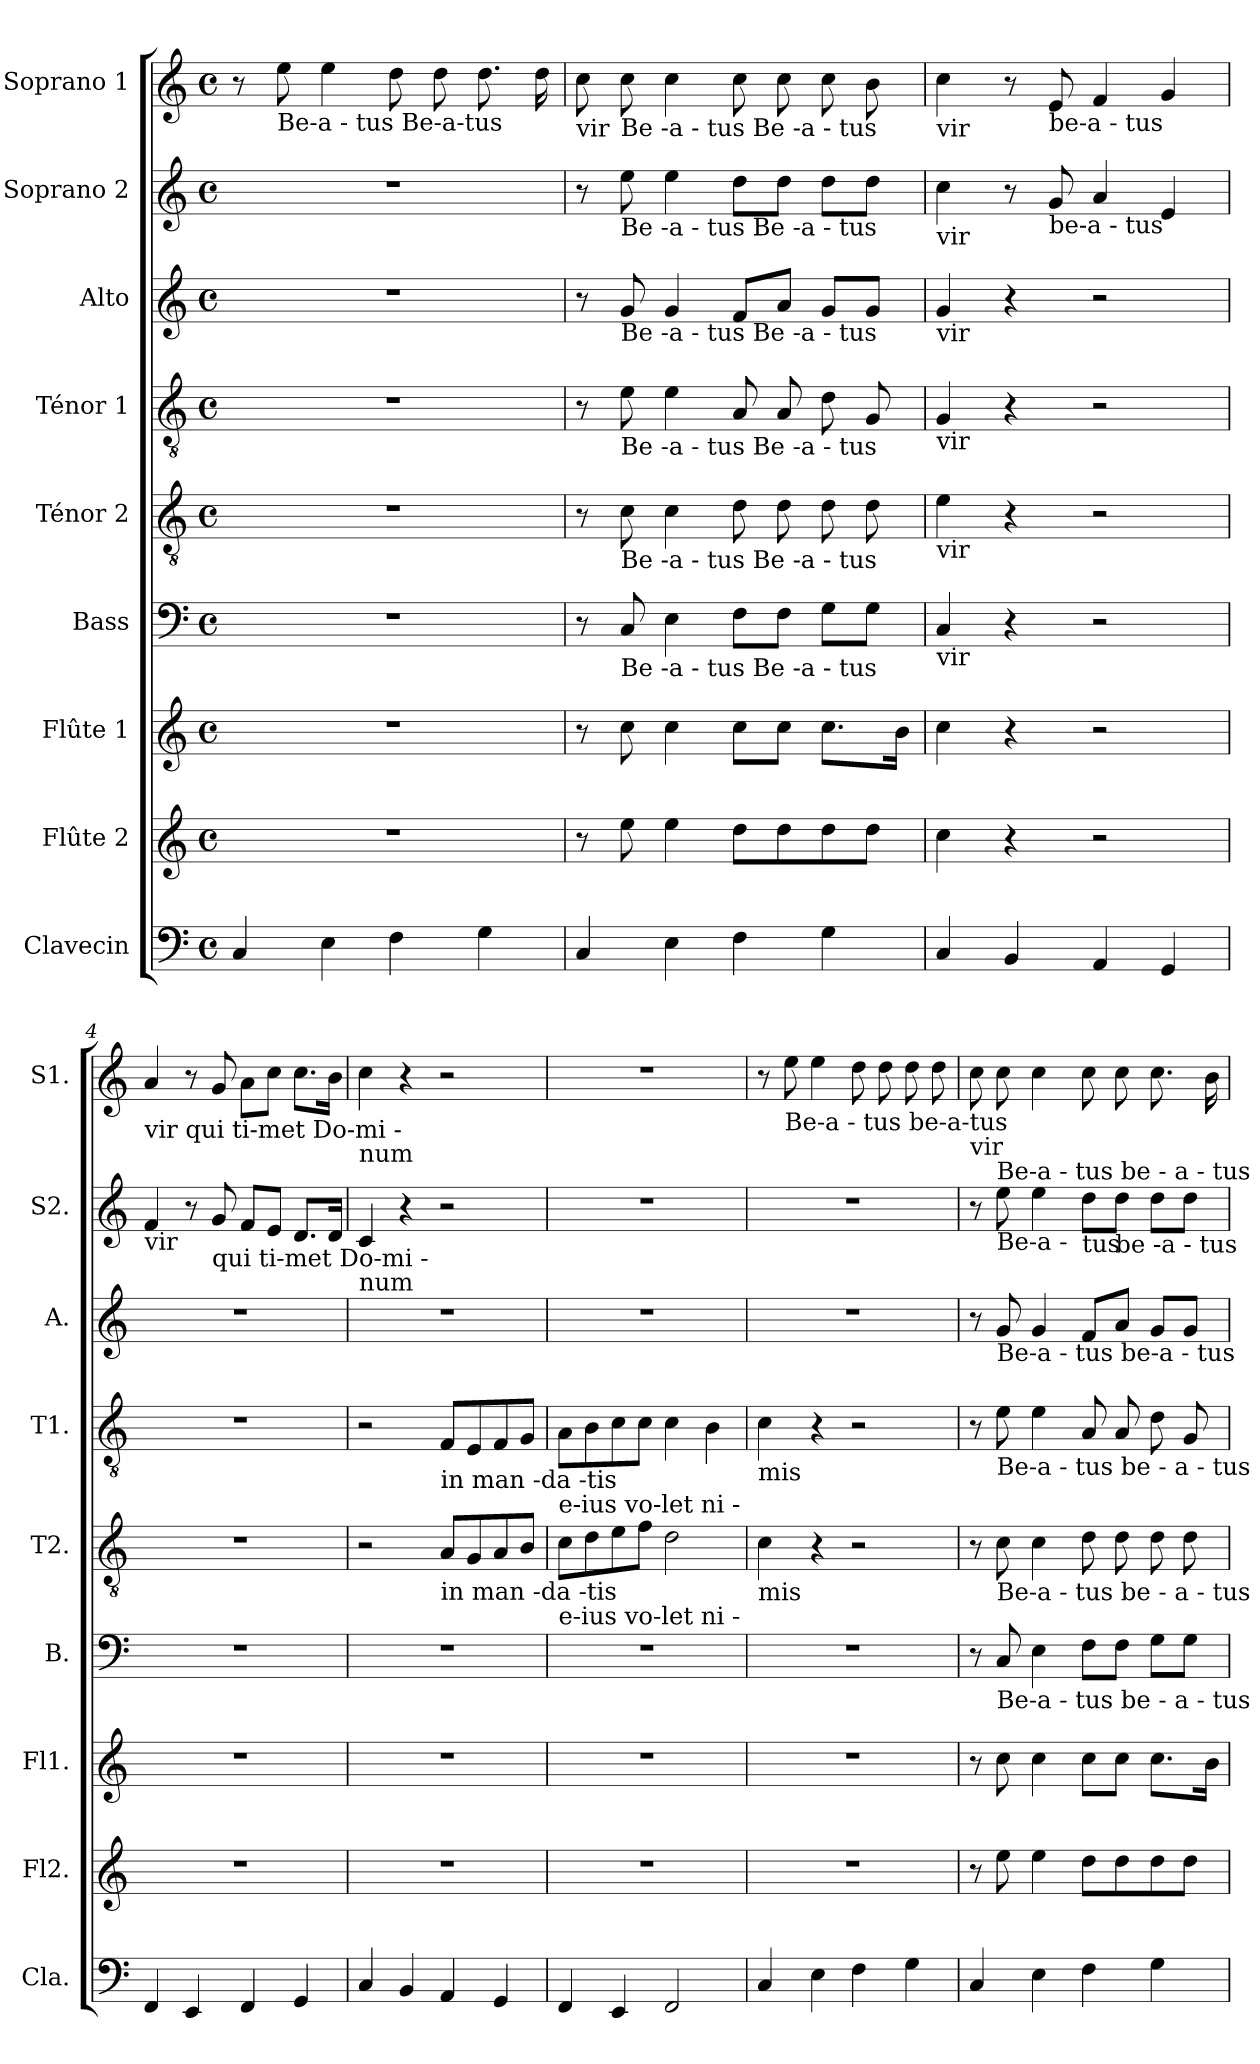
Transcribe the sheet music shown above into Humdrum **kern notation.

**kern	**kern	**kern	**kern	**kern	**kern	**kern	**kern	**kern
*part9	*part8	*part7	*part6	*part5	*part4	*part3	*part2	*part1
*staff9	*staff8	*staff7	*staff6	*staff5	*staff4	*staff3	*staff2	*staff1
*I"Clavecin	*I"Flûte 2	*I"Flûte 1	*I"Bass	*I"Ténor 2	*I"Ténor 1	*I"Alto	*I"Soprano 2	*I"Soprano 1
*I'Cla.	*I'Fl2.	*I'Fl1.	*I'B.	*I'T2.	*I'T1.	*I'A.	*I'S2.	*I'S1.
*clefF4	*clefG2	*clefG2	*clefF4	*clefGv2	*clefGv2	*clefG2	*clefG2	*clefG2
*k[]	*k[]	*k[]	*k[]	*k[]	*k[]	*k[]	*k[]	*k[]
*M4/4	*M4/4	*M4/4	*M4/4	*M4/4	*M4/4	*M4/4	*M4/4	*M4/4
*met(c)	*met(c)	*met(c)	*met(c)	*met(c)	*met(c)	*met(c)	*met(c)	*met(c)
*MM90	*MM90	*MM90	*MM90	*MM90	*MM90	*MM90	*MM90	*MM90
=1	=1	=1	=1	=1	=1	=1	=1	=1
4C/	1r	1r	1r	1r	1r	1r	1r	8r
!	!	!	!	!	!	!	!	!LO:TX:b:t=Be-a - tus Be-a-tus
.	.	.	.	.	.	.	.	8ee\
4E\	.	.	.	.	.	.	.	4ee\
4F\	.	.	.	.	.	.	.	8dd\
.	.	.	.	.	.	.	.	8dd\
4G\	.	.	.	.	.	.	.	8.dd\
.	.	.	.	.	.	.	.	16dd\
=2	=2	=2	=2	=2	=2	=2	=2	=2
!	!	!	!	!	!	!	!	!LO:TX:b:t=vir
4C/	8r	8r	8r	8r	8r	8r	8r	8cc\
!	!	!	!	!	!	!	!	!LO:TX:b:t=Be -a - tus  Be -a - tus
!	!	!	!	!	!	!	!LO:TX:b:t=Be -a - tus  Be -a - tus	!
!	!	!	!	!	!	!LO:TX:b:t=Be -a - tus  Be -a - tus	!	!
!	!	!	!	!	!LO:TX:b:t=Be -a - tus  Be -a - tus	!	!	!
!	!	!	!	!LO:TX:b:t=Be -a - tus  Be -a - tus	!	!	!	!
!	!	!	!LO:TX:b:t=Be -a - tus  Be -a - tus	!	!	!	!	!
.	8ee\	8cc\	8C/	8c\	8e\	8g/	8ee\	8cc\
4E\	4ee\	4cc\	4E\	4c\	4e\	4g/	4ee\	4cc\
4F\	8dd\L	8cc\L	8F\L	8d\	8A/	8f/L	8dd\L	8cc\
.	8dd\	8cc\J	8F\J	8d\	8A/	8a/J	8dd\J	8cc\
4G\	8dd\	8.cc\L	8G\L	8d\	8d\	8g/L	8dd\L	8cc\
.	8dd\J	.	8G\J	8d\	8G/	8g/J	8dd\J	8b\
.	.	16b\Jk	.	.	.	.	.	.
=3	=3	=3	=3	=3	=3	=3	=3	=3
!	!	!	!	!	!	!	!	!LO:TX:b:t=vir
!	!	!	!	!	!	!	!LO:TX:b:t=vir	!
!	!	!	!	!	!	!LO:TX:b:t=vir	!	!
!	!	!	!	!	!LO:TX:b:t=vir	!	!	!
!	!	!	!	!LO:TX:b:t=vir	!	!	!	!
!	!	!	!LO:TX:b:t=vir	!	!	!	!	!
4C/	4cc\	4cc\	4C/	4e\	4G/	4g/	4cc\	4cc\
4BB/	4r	4r	4r	4r	4r	4r	8r	8r
!	!	!	!	!	!	!	!	!LO:TX:b:t=be-a  - tus
!	!	!	!	!	!	!	!LO:TX:b:t=be-a  - tus	!
.	.	.	.	.	.	.	8g/	8e/
4AA/	2r	2r	2r	2r	2r	2r	4a/	4f/
4GG/	.	.	.	.	.	.	4e/	4g/
=4	=4	=4	=4	=4	=4	=4	=4	=4
!	!	!	!	!	!	!	!	!LO:TX:b:t=vir        qui  ti-met Do-mi -
!	!	!	!	!	!	!	!LO:TX:b:t=vir	!
4FF/	1r	1r	1r	1r	1r	1r	4f/	4a/
4EE/	.	.	.	.	.	.	8r	8r
!	!	!	!	!	!	!	!LO:TX:b:t=qui  ti-met Do-mi -	!
.	.	.	.	.	.	.	8g/	8g/
4FF/	.	.	.	.	.	.	8f/L	8a\L
.	.	.	.	.	.	.	8e/J	8cc\J
4GG/	.	.	.	.	.	.	8.d/L	8.cc\L
.	.	.	.	.	.	.	16d/Jk	16b\Jk
!!LO:PB:g=z
=5	=5	=5	=5	=5	=5	=5	=5	=5
!	!	!	!	!	!	!	!	!LO:TX:b:t=num
!	!	!	!	!	!	!	!LO:TX:b:t=num	!
4C/	1r	1r	1r	2r	2r	1r	4c/	4cc\
4BB/	.	.	.	.	.	.	4r	4r
!	!	!	!	!	!LO:TX:b:t=in man -da -tis	!	!	!
!	!	!	!	!LO:TX:b:t=in man -da -tis	!	!	!	!
4AA/	.	.	.	8A/L	8F/L	.	2r	2r
.	.	.	.	8G/	8E/	.	.	.
4GG/	.	.	.	8A/	8F/	.	.	.
.	.	.	.	8B/J	8G/J	.	.	.
=6	=6	=6	=6	=6	=6	=6	=6	=6
!	!	!	!	!	!LO:TX:b:t=e-ius vo-let  ni      -	!	!	!
!	!	!	!	!LO:TX:b:t=e-ius vo-let  ni      -	!	!	!	!
4FF/	1r	1r	1r	8c\L	8A\L	1r	1r	1r
.	.	.	.	8d\	8B\	.	.	.
4EE/	.	.	.	8e\	8c\	.	.	.
.	.	.	.	8f\J	8c\J	.	.	.
2FF/	.	.	.	2d\	4c\	.	.	.
.	.	.	.	.	4B\	.	.	.
=7	=7	=7	=7	=7	=7	=7	=7	=7
!	!	!	!	!	!LO:TX:b:t=mis	!	!	!
!	!	!	!	!LO:TX:b:t=mis	!	!	!	!
4C/	1r	1r	1r	4c\	4c\	1r	1r	8r
!	!	!	!	!	!	!	!	!LO:TX:b:t=Be-a  -  tus  be-a-tus
.	.	.	.	.	.	.	.	8ee\
4E\	.	.	.	4r	4r	.	.	4ee\
4F\	.	.	.	2r	2r	.	.	8dd\
.	.	.	.	.	.	.	.	8dd\
4G\	.	.	.	.	.	.	.	8dd\
.	.	.	.	.	.	.	.	8dd\
=8	=8	=8	=8	=8	=8	=8	=8	=8
!	!	!	!	!	!	!	!	!LO:TX:b:t=vir
4C/	8r	8r	8r	8r	8r	8r	8r	8cc\
!	!	!	!	!	!	!	!	!LO:TX:b:t=Be-a  -  tus  be - a  -  tus
!	!	!	!	!	!	!	!LO:TX:b:t=Be-a -	!
!	!	!	!	!	!	!LO:TX:b:t=Be-a  - tus  be-a - tus	!	!
!	!	!	!	!	!LO:TX:b:t=Be-a  - tus  be - a - tus	!	!	!
!	!	!	!	!LO:TX:b:t=Be-a  - tus  be - a - tus	!	!	!	!
!	!	!	!LO:TX:b:t=Be-a  - tus  be - a - tus	!	!	!	!	!
.	8ee\	8cc\	8C/	8c\	8e\	8g/	8ee\	8cc\
4E\	4ee\	4cc\	4E\	4c\	4e\	4g/	4ee\	4cc\
!	!	!	!	!	!	!	!LO:TX:b:t=tus	!
4F\	8dd\L	8cc\L	8F\L	8d\	8A/	8f/L	8dd\L	8cc\
!	!	!	!	!	!	!	!LO:TX:b:t=be -a   - tus	!
.	8dd\	8cc\J	8F\J	8d\	8A/	8a/J	8dd\J	8cc\
4G\	8dd\	8.cc\L	8G\L	8d\	8d\	8g/L	8dd\L	8.cc\
.	8dd\J	.	8G\J	8d\	8G/	8g/J	8dd\J	.
.	.	16b\Jk	.	.	.	.	.	16b\
=	=	=	=	=	=	=	=	=
*-	*-	*-	*-	*-	*-	*-	*-	*-
